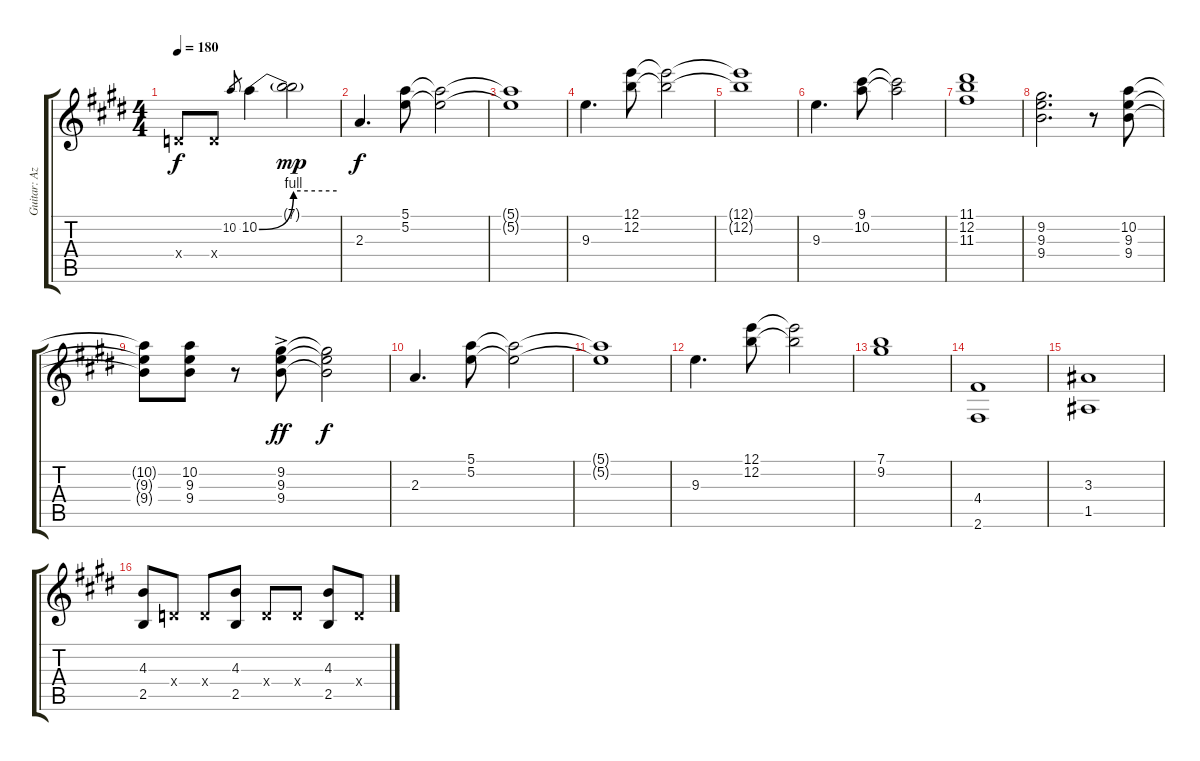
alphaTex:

\track ("Guitar: Azusa Nakano" "Guitar: Az") {instrument distortionguitar}
\staff {score tabs}
\tuning (E4 B3 G3 D3 A2 E2) {hide}
\ts (4 4)
\tempo 180
\clef g2
\ks e
0.4{x}.8{dy f} 0.4{x}.8 10.2.8{gr} 10.2{be (bend 0 0 60 4)}.4 (7.1{g} 10.2{be (hold 0 4 60 4) t}).2{dy mp} |
2.3.4{d dy f} (5.1 5.2).8 (5.1{t} 5.2{t}).2 |
(5.1{t} 5.2{t}).1 |
9.3.4{d} (12.1 12.2).8 (12.1{t} 12.2{t}).2 |
(12.1{t} 12.2{t}).1 |
9.3.4{d} (9.1 10.2).8 (9.1{t} 10.2{t}).2 |
(11.1 12.2 11.3).1 |
(9.2 9.3 9.4).2{d} r.8 (10.2 9.3 9.4).8 |
(10.2{t} 9.3{t} 9.4{t}).8 (10.2 9.3 9.4).8 r.8 (9.2 9.3 9.4{ac}).8{dy ff} (9.2{t} 9.3{t} 9.4{t}).2{dy f} |
2.3.4{d} (5.1 5.2).8 (5.1{t} 5.2{t}).2 |
(5.1{t} 5.2{t}).1 |
9.3.4{d} (12.1 12.2).8 (12.1{t} 12.2{t}).2 |
(7.1 9.2).1 |
(4.4 2.6).1 |
(3.3 1.5).1 |
(4.3 2.5).8 0.4{x}.8 0.4{x}.8 (4.3 2.5).8 0.4{x}.8 0.4{x}.8 (4.3 2.5).8 0.4{x}.8
